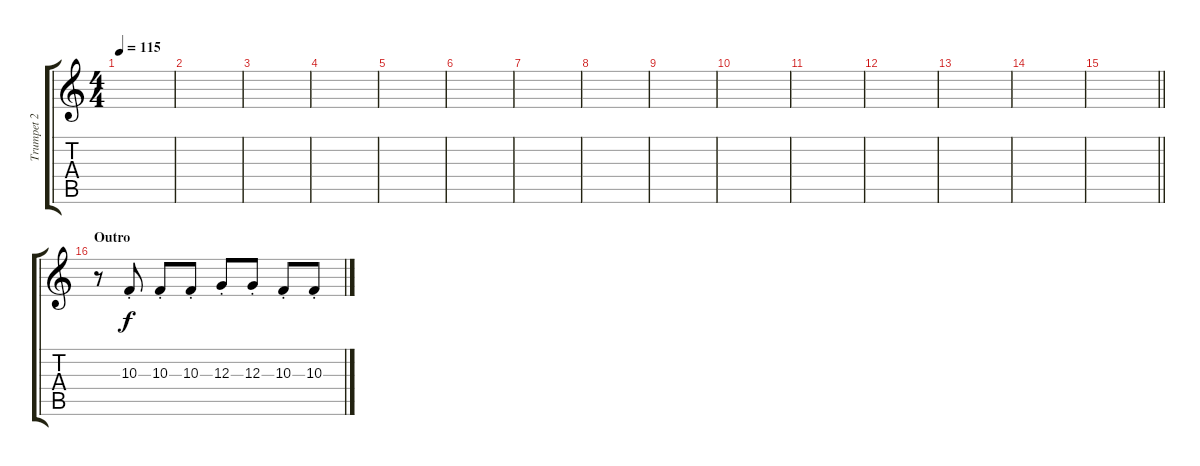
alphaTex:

\track ("Trumpet 2" "Trumpet 2") {instrument trumpet}
\staff {score tabs}
\tuning (E4 B3 G3 D3 A2 E2) {hide}
\ts (4 4)
\tempo 115
\clef g2
\ks c
|
|
|
|
|
|
|
|
|
|
|
|
|
|
\barLineRight lightlight
|
\section ("" "Outro")
r.8 10.3{st}.8 10.3{st}.8 10.3{st}.8 12.3{st}.8 12.3{st}.8 10.3{st}.8 10.3{st}.8
